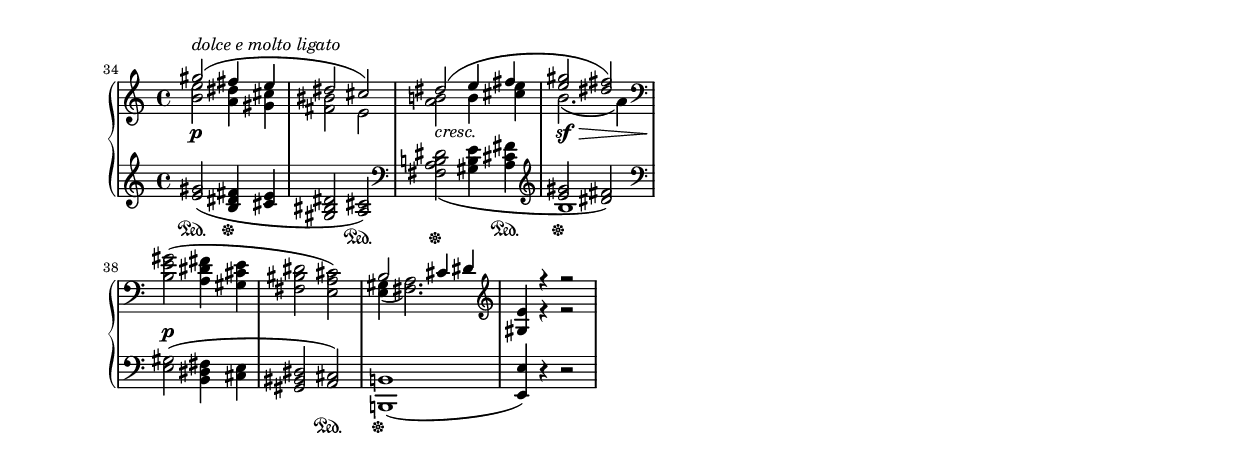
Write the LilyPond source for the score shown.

\version "2.11.51"
\include "english.ly"
#(set-global-staff-size 15)
\paper{
  ragged-right=##t
  line-width=17\cm
  indent=0\cm
}
  
\layout {
  \context { \Score
    \override PaperColumn #'keep-inside-line = ##t
    \override NonMusicalPaperColumn #'keep-inside-line = ##t
  }
}

% NR 1.1 Pitches

% L. v. Beethoven 
% Piano sonata 21 - Dem Grafen von Waldstein Gewidmet
% chorale at measures 34 - 40+

\new PianoStaff <<

   % RH Staff
   \new Staff <<

      % RH Voice 1
      \new Voice {
         \set Score.currentBarNumber = #34
         \voiceOne
         gs''2 ( ^ \markup \italic { dolce e molto ligato }
         fs''4
         e''4
         |
         ds''2
         cs''2 )
         |
         ds''2 (
         e''4
         fs''4
         |
         <gs'' e''>2
         <fs'' ds''>2 )
         |
         \oneVoice
         \clef bass
         <gs' e' b>2 (
         <fs' ds' a>4
         <e' cs' gs>4
         |
         <ds' bs fs>2
         <cs' a e>2 )
         |
         \voiceOne
         b2 %(
         cs'4
         ds'4
         |
         \clef treble
         <e' gs>4 %)
         r4 r2
      }

      % RH Voice 2
      \new Voice {
         \voiceTwo
         \override Staff.DynamicLineSpanner #'staff-padding = #2.5
         <e'' b'>2 \p
         <ds'' a'>4
         <cs'' gs'>4
         |
         <bs' fs'>2
         e'2
         |
         \once \override TextScript #'staff-padding = #2.5
         <b'! a'>2 _ \markup \italic { cresc. }
         b'4
         <e'' cs''>4
         |
         b'2. ( \sf \>
         a'4 ) 
         \clef bass
         | \break
         s1 \p
         |
         s1
         |
         <gs e>4 (
         <a fs>2. )
         |
         s4
         r4 r2
      }

   >>

   % LH Staff
   \new Staff {
      \override Staff.SustainPedalLineSpanner #'staff-padding = #5
      <gs' e'>2 ( \sustainOn
      <fs' ds' b>4 \sustainOff
      <e' cs'>4
      |
      <ds' bs gs>2
      <cs' a>2 ) \sustainOn
      |
      \clef bass
      \slurDown
      <ds' b! a fs>2 ( \sustainOff
      <e' b gs>4
      <fs' cs' a>4 \sustainOn
      |
      \clef treble
      \voiceOne
      <<
         {
            <gs' e'>2
            <fs' ds'>2 )
         }
         \new Voice {
            \voiceTwo
            b1 \sustainOff
         }
      >>
      \oneVoice
      |
      %\break
      \clef bass
      <gs e>2 ( 
      <fs ds b,>4
      <e cs>4
      |
      <ds bs, gs,>2
      <cs a,>2 ) \sustainOn
      |
      <b,! b,,!>1 ( \sustainOff
      |
      <e e,>4 )
      r4 r2
   }

>>
